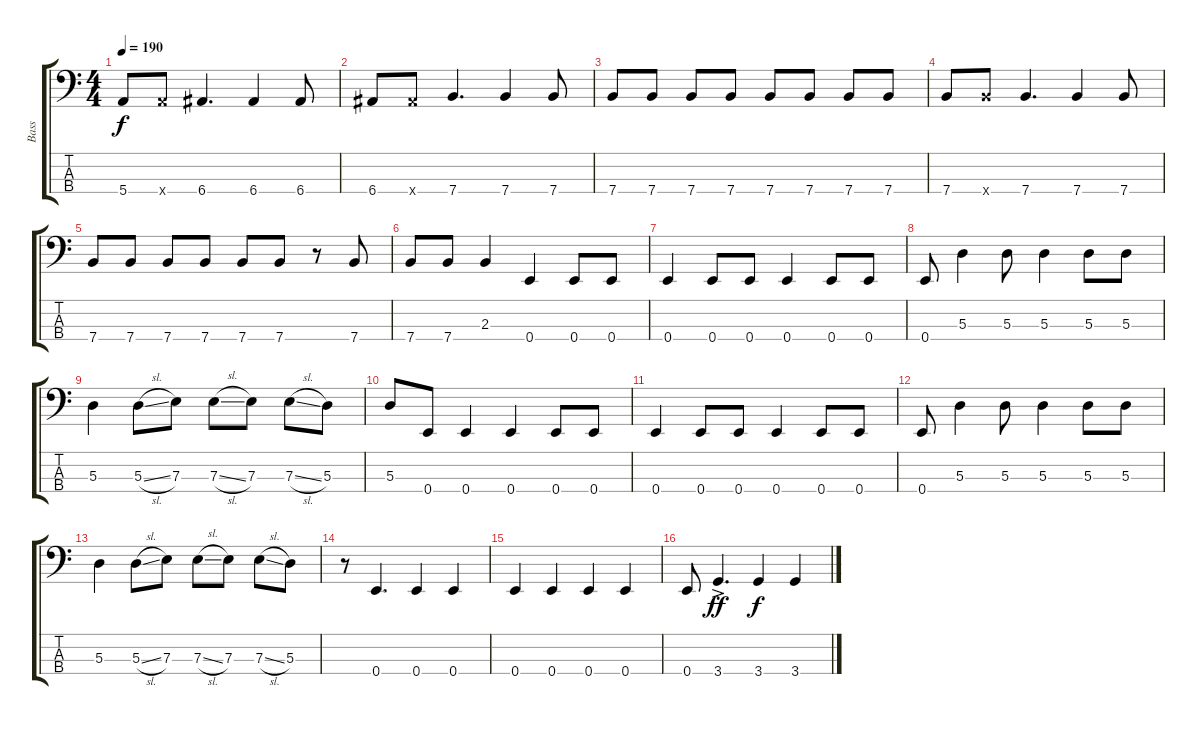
\track ("Bass" "Bass") {instrument electricbasspick}
\staff {score tabs}
\tuning (G2 D2 A1 E1) {hide}
\ts (4 4)
\tempo 190
\clef f4
\ks c
5.4.8{dy f} 5.4{x}.8 6.4.4{d} 6.4.4 6.4.8 |
6.4.8 6.4{x}.8 7.4.4{d} 7.4.4 7.4.8 |
7.4.8 7.4.8 7.4.8 7.4.8 7.4.8 7.4.8 7.4.8 7.4.8 |
7.4.8 7.4{x}.8 7.4.4{d} 7.4.4 7.4.8 |
7.4.8 7.4.8 7.4.8 7.4.8 7.4.8 7.4.8 r.8 7.4.8 |
7.4.8 7.4.8 2.3.4 0.4.4 0.4.8 0.4.8 |
0.4.4 0.4.8 0.4.8 0.4.4 0.4.8 0.4.8 |
0.4.8 5.3.4 5.3.8 5.3.4 5.3.8 5.3.8 |
5.3.4 5.3{sl}.8 7.3.8 7.3{sl}.8 7.3.8 7.3{sl}.8 5.3.8 |
5.3.8 0.4.8 0.4.4 0.4.4 0.4.8 0.4.8 |
0.4.4 0.4.8 0.4.8 0.4.4 0.4.8 0.4.8 |
0.4.8 5.3.4 5.3.8 5.3.4 5.3.8 5.3.8 |
5.3.4 5.3{sl}.8 7.3.8 7.3{sl}.8 7.3.8 7.3{sl}.8 5.3.8 |
r.8 0.4.4{d} 0.4.4 0.4.4 |
0.4.4 0.4.4 0.4.4 0.4.4 |
0.4.8 3.4{ac}.4{d dy ff} 3.4.4{dy f} 3.4.4
